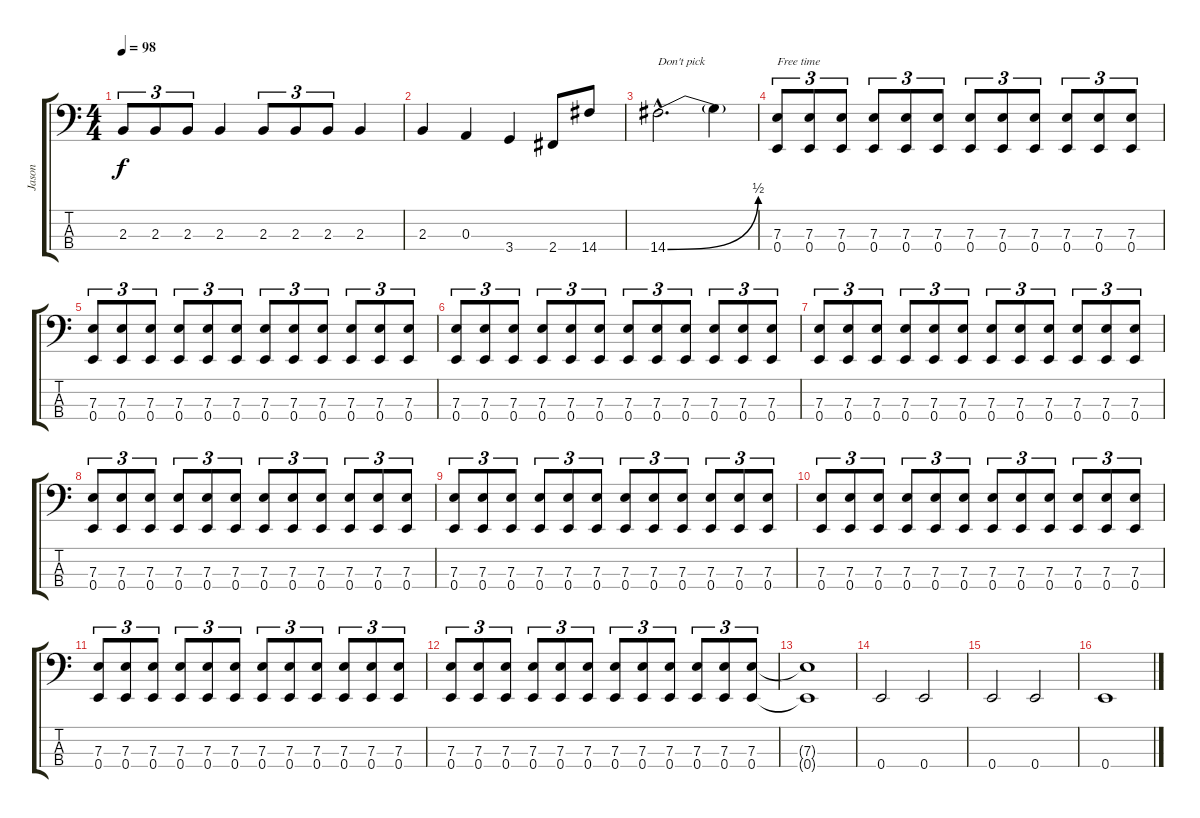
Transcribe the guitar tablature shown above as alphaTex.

\track ("Jason" "Jason") {instrument electricbasspick}
\staff {score tabs}
\tuning (G2 D2 A1 E1) {hide}
\ts (4 4)
\tempo 98
\clef f4
\ks c
2.3.8{tu (3 2) dy f} 2.3.8{tu (3 2)} 2.3.8{tu (3 2)} 2.3.4 2.3.8{tu (3 2)} 2.3.8{tu (3 2)} 2.3.8{tu (3 2)} 2.3.4 |
2.3.4 0.3.4 3.4.4 2.4.8 14.4.8 |
14.4{be (bend 0 0 60 2) hac}.2{d txt "Don't pick"} 14.4{t}.4 |
(7.3 0.4).8{tu (3 2) txt "Free time"} (7.3 0.4).8{tu (3 2)} (7.3 0.4).8{tu (3 2)} (7.3 0.4).8{tu (3 2)} (7.3 0.4).8{tu (3 2)} (7.3 0.4).8{tu (3 2)} (7.3 0.4).8{tu (3 2)} (7.3 0.4).8{tu (3 2)} (7.3 0.4).8{tu (3 2)} (7.3 0.4).8{tu (3 2)} (7.3 0.4).8{tu (3 2)} (7.3 0.4).8{tu (3 2)} |
(7.3 0.4).8{tu (3 2)} (7.3 0.4).8{tu (3 2)} (7.3 0.4).8{tu (3 2)} (7.3 0.4).8{tu (3 2)} (7.3 0.4).8{tu (3 2)} (7.3 0.4).8{tu (3 2)} (7.3 0.4).8{tu (3 2)} (7.3 0.4).8{tu (3 2)} (7.3 0.4).8{tu (3 2)} (7.3 0.4).8{tu (3 2)} (7.3 0.4).8{tu (3 2)} (7.3 0.4).8{tu (3 2)} |
(7.3 0.4).8{tu (3 2)} (7.3 0.4).8{tu (3 2)} (7.3 0.4).8{tu (3 2)} (7.3 0.4).8{tu (3 2)} (7.3 0.4).8{tu (3 2)} (7.3 0.4).8{tu (3 2)} (7.3 0.4).8{tu (3 2)} (7.3 0.4).8{tu (3 2)} (7.3 0.4).8{tu (3 2)} (7.3 0.4).8{tu (3 2)} (7.3 0.4).8{tu (3 2)} (7.3 0.4).8{tu (3 2)} |
(7.3 0.4).8{tu (3 2)} (7.3 0.4).8{tu (3 2)} (7.3 0.4).8{tu (3 2)} (7.3 0.4).8{tu (3 2)} (7.3 0.4).8{tu (3 2)} (7.3 0.4).8{tu (3 2)} (7.3 0.4).8{tu (3 2)} (7.3 0.4).8{tu (3 2)} (7.3 0.4).8{tu (3 2)} (7.3 0.4).8{tu (3 2)} (7.3 0.4).8{tu (3 2)} (7.3 0.4).8{tu (3 2)} |
(7.3 0.4).8{tu (3 2)} (7.3 0.4).8{tu (3 2)} (7.3 0.4).8{tu (3 2)} (7.3 0.4).8{tu (3 2)} (7.3 0.4).8{tu (3 2)} (7.3 0.4).8{tu (3 2)} (7.3 0.4).8{tu (3 2)} (7.3 0.4).8{tu (3 2)} (7.3 0.4).8{tu (3 2)} (7.3 0.4).8{tu (3 2)} (7.3 0.4).8{tu (3 2)} (7.3 0.4).8{tu (3 2)} |
(7.3 0.4).8{tu (3 2)} (7.3 0.4).8{tu (3 2)} (7.3 0.4).8{tu (3 2)} (7.3 0.4).8{tu (3 2)} (7.3 0.4).8{tu (3 2)} (7.3 0.4).8{tu (3 2)} (7.3 0.4).8{tu (3 2)} (7.3 0.4).8{tu (3 2)} (7.3 0.4).8{tu (3 2)} (7.3 0.4).8{tu (3 2)} (7.3 0.4).8{tu (3 2)} (7.3 0.4).8{tu (3 2)} |
(7.3 0.4).8{tu (3 2)} (7.3 0.4).8{tu (3 2)} (7.3 0.4).8{tu (3 2)} (7.3 0.4).8{tu (3 2)} (7.3 0.4).8{tu (3 2)} (7.3 0.4).8{tu (3 2)} (7.3 0.4).8{tu (3 2)} (7.3 0.4).8{tu (3 2)} (7.3 0.4).8{tu (3 2)} (7.3 0.4).8{tu (3 2)} (7.3 0.4).8{tu (3 2)} (7.3 0.4).8{tu (3 2)} |
(7.3 0.4).8{tu (3 2)} (7.3 0.4).8{tu (3 2)} (7.3 0.4).8{tu (3 2)} (7.3 0.4).8{tu (3 2)} (7.3 0.4).8{tu (3 2)} (7.3 0.4).8{tu (3 2)} (7.3 0.4).8{tu (3 2)} (7.3 0.4).8{tu (3 2)} (7.3 0.4).8{tu (3 2)} (7.3 0.4).8{tu (3 2)} (7.3 0.4).8{tu (3 2)} (7.3 0.4).8{tu (3 2)} |
(7.3 0.4).8{tu (3 2)} (7.3 0.4).8{tu (3 2)} (7.3 0.4).8{tu (3 2)} (7.3 0.4).8{tu (3 2)} (7.3 0.4).8{tu (3 2)} (7.3 0.4).8{tu (3 2)} (7.3 0.4).8{tu (3 2)} (7.3 0.4).8{tu (3 2)} (7.3 0.4).8{tu (3 2)} (7.3 0.4).8{tu (3 2)} (7.3 0.4).8{tu (3 2)} (7.3 0.4).8{tu (3 2)} |
(7.3{t} 0.4{t}).1 |
0.4.2 0.4.2 |
0.4.2 0.4.2 |
0.4.1
